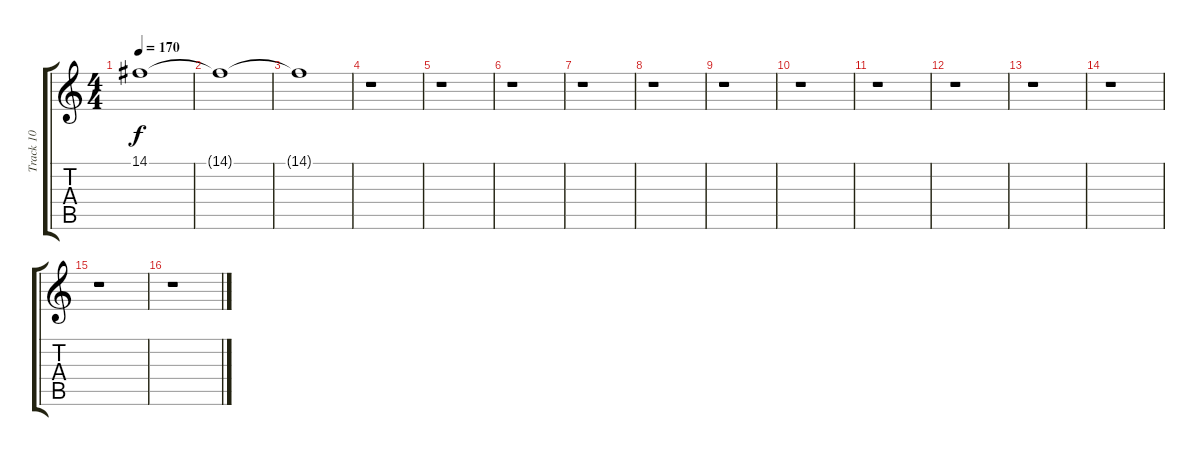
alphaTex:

\track ("Track 10" "Track 10") {instrument stringensemble1}
\staff {score tabs}
\tuning (E4 B3 G3 D3 A2 E2) {hide}
\ts (4 4)
\tempo 170
\clef g2
\ks c
14.1{t}.1{dy f} |
14.1{t}.1 |
14.1{t}.1 |
r.1 |
r.1 |
r.1 |
r.1 |
r.1 |
r.1 |
r.1 |
r.1 |
r.1 |
r.1 |
r.1 |
r.1 |
r.1
